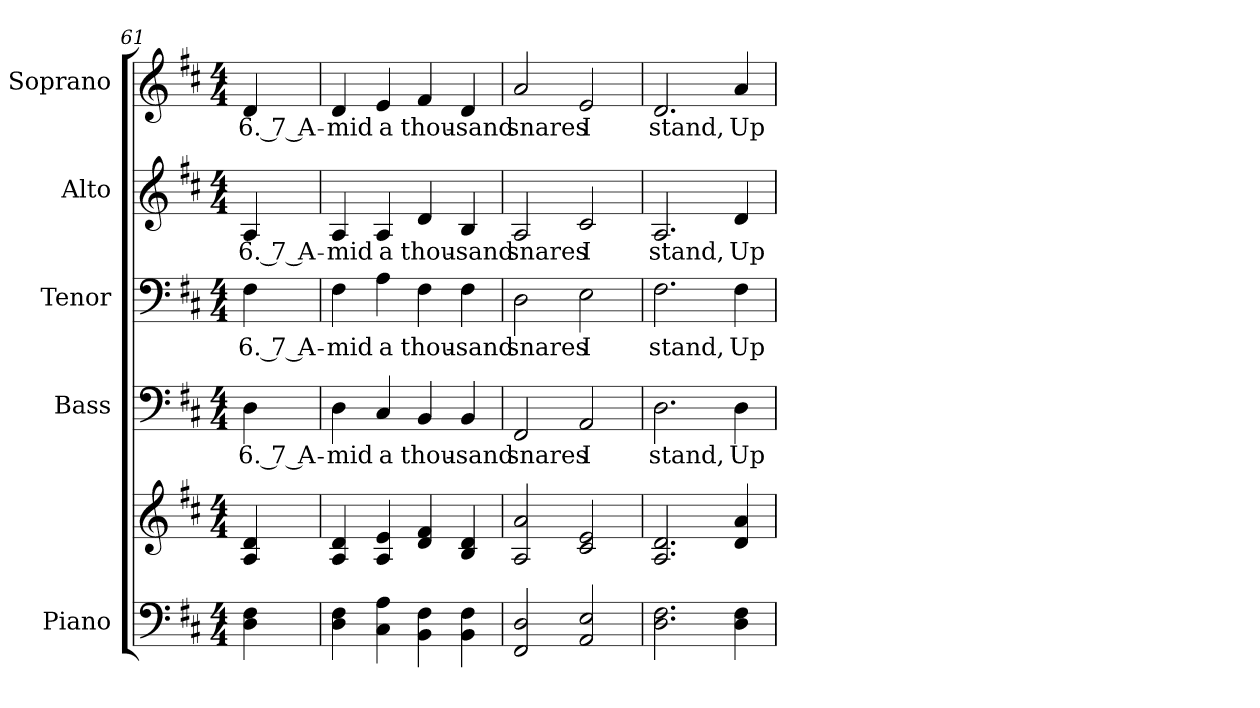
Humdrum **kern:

**kern	**kern	**kern	**text	**kern	**text	**kern	**text	**kern	**text
*part5	*part5	*part4	*part4	*part3	*part3	*part2	*part2	*part1	*part1
*staff6	*staff5	*staff4	*staff4	*staff3	*staff3	*staff2	*staff2	*staff1	*staff1
*I"Piano	*	*I"Bass	*	*I"Tenor	*	*I"Alto	*	*I"Soprano	*
*I'Pno.	*	*I'B.	*	*I'T.	*	*I'A.	*	*I'S.	*
!!LO:PB:g=z
*clefF4	*clefG2	*clefF4	*	*clefF4	*	*clefG2	*	*clefG2	*
*k[f#c#]	*k[f#c#]	*k[f#c#]	*	*k[f#c#]	*	*k[f#c#]	*	*k[f#c#]	*
*D:	*D:	*D:	*	*D:	*	*D:	*	*D:	*
*M4/4	*M4/4	*M4/4	*	*M4/4	*	*M4/4	*	*M4/4	*
=61	=61	=61	=61	=61	=61	=61	=61	=61	=61
!	!	!	!LO:LY:b:color=#000000	!	!	!	!	!	!
!	!	!	!	!	!LO:LY:b:color=#000000	!	!	!	!
!	!	!	!	!	!	!	!LO:LY:b:color=#000000	!	!
!	!	!	!	!	!	!	!	!	!LO:LY:b:color=#000000
4Di\ 4F#i	4Ai/ 4di	4Di\	6. 7 A-	4F#i\	6. 7 A-	4Ai/	6. 7 A-	4di/	6. 7 A-
=62	=62	=62	=62	=62	=62	=62	=62	=62	=62
!	!	!	!LO:LY:b:color=#000000	!	!	!	!	!	!
!	!	!	!	!	!LO:LY:b:color=#000000	!	!	!	!
!	!	!	!	!	!	!	!LO:LY:b:color=#000000	!	!
!	!	!	!	!	!	!	!	!	!LO:LY:b:color=#000000
4Di\ 4F#i	4Ai/ 4di	4Di\	-mid	4F#i\	-mid	4Ai/	-mid	4di/	-mid
!	!	!	!LO:LY:b:color=#000000	!	!	!	!	!	!
!	!	!	!	!	!LO:LY:b:color=#000000	!	!	!	!
!	!	!	!	!	!	!	!LO:LY:b:color=#000000	!	!
!	!	!	!	!	!	!	!	!	!LO:LY:b:color=#000000
4C#i\ 4Ai	4Ai/ 4ei	4C#i/	a	4Ai\	a	4Ai/	a	4ei/	a
!	!	!	!LO:LY:b:color=#000000	!	!	!	!	!	!
!	!	!	!	!	!LO:LY:b:color=#000000	!	!	!	!
!	!	!	!	!	!	!	!LO:LY:b:color=#000000	!	!
!	!	!	!	!	!	!	!	!	!LO:LY:b:color=#000000
4BBi\ 4F#i	4di/ 4f#i	4BBi/	thou-	4F#i\	thou-	4di/	thou-	4f#i/	thou-
!	!	!	!LO:LY:b:color=#000000	!	!	!	!	!	!
!	!	!	!	!	!LO:LY:b:color=#000000	!	!	!	!
!	!	!	!	!	!	!	!LO:LY:b:color=#000000	!	!
!	!	!	!	!	!	!	!	!	!LO:LY:b:color=#000000
4BBi\ 4F#i	4Bi/ 4di	4BBi/	-sand	4F#i\	-sand	4Bi/	-sand	4di/	-sand
=63	=63	=63	=63	=63	=63	=63	=63	=63	=63
!	!	!	!LO:LY:b:color=#000000	!	!	!	!	!	!
!	!	!	!	!	!LO:LY:b:color=#000000	!	!	!	!
!	!	!	!	!	!	!	!LO:LY:b:color=#000000	!	!
!	!	!	!	!	!	!	!	!	!LO:LY:b:color=#000000
2FF#i/ 2Di	2Ai/ 2ai	2FF#i/	snares	2Di\	snares	2Ai/	snares	2ai/	snares
!	!	!	!LO:LY:b:color=#000000	!	!	!	!	!	!
!	!	!	!	!	!LO:LY:b:color=#000000	!	!	!	!
!	!	!	!	!	!	!	!LO:LY:b:color=#000000	!	!
!	!	!	!	!	!	!	!	!	!LO:LY:b:color=#000000
2AAi/ 2Ei	2c#i/ 2ei	2AAi/	I	2Ei\	I	2c#i/	I	2ei/	I
!!LO:LB:g=z
=64	=64	=64	=64	=64	=64	=64	=64	=64	=64
!	!	!	!LO:LY:b:color=#000000	!	!	!	!	!	!
!	!	!	!	!	!LO:LY:b:color=#000000	!	!	!	!
!	!	!	!	!	!	!	!LO:LY:b:color=#000000	!	!
!	!	!	!	!	!	!	!	!	!LO:LY:b:color=#000000
2.Di\ 2.F#i	2.Ai/ 2.di	2.Di\	stand,	2.F#i\	stand,	2.Ai/	stand,	2.di/	stand,
!	!	!	!LO:LY:b:color=#000000	!	!	!	!	!	!
!	!	!	!	!	!LO:LY:b:color=#000000	!	!	!	!
!	!	!	!	!	!	!	!LO:LY:b:color=#000000	!	!
!	!	!	!	!	!	!	!	!	!LO:LY:b:color=#000000
4Di\ 4F#i	4di/ 4ai	4Di\	Up	4F#i\	Up	4di/	Up	4ai/	Up
=	=	=	=	=	=	=	=	=	=
*-	*-	*-	*-	*-	*-	*-	*-	*-	*-
